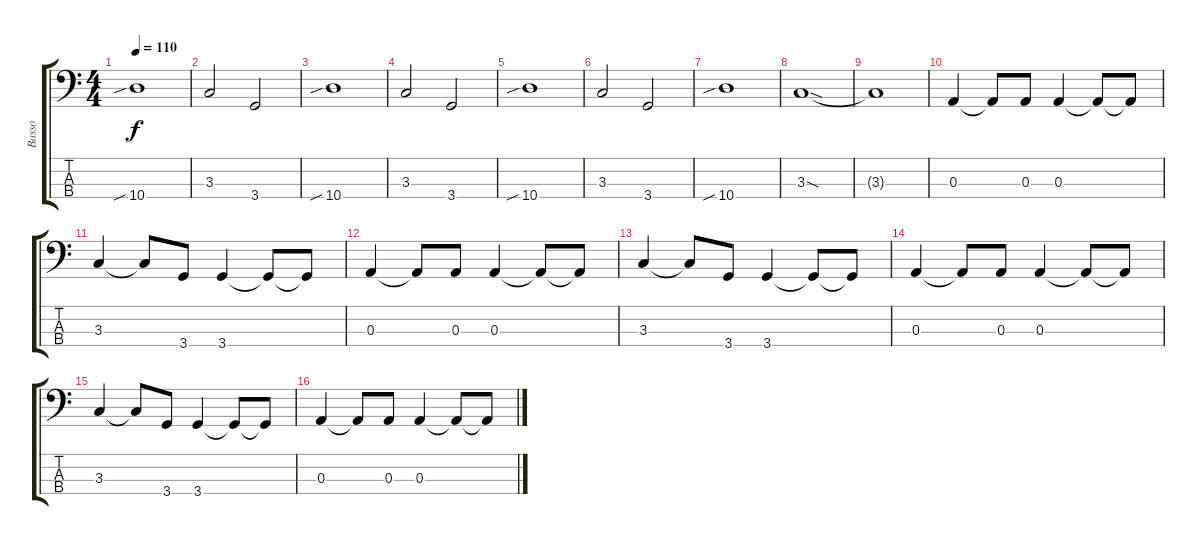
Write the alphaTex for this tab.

\track ("Basso" "Basso") {instrument electricbassfinger}
\staff {score tabs}
\tuning (G2 D2 A1 E1) {hide}
\ts (4 4)
\tempo 110
\clef f4
\ks c
10.4{sib}.1{dy f} |
3.3.2 3.4.2 |
10.4{sib}.1 |
3.3.2 3.4.2 |
10.4{sib}.1 |
3.3.2 3.4.2 |
10.4{sib}.1 |
3.3{sod}.1 |
3.3{t}.1 |
0.3.4 0.3{t}.8 0.3.8 0.3.4 0.3{t}.8 0.3{t}.8 |
3.3.4 3.3{t}.8 3.4.8 3.4.4 3.4{t}.8 3.4{t}.8 |
0.3.4 0.3{t}.8 0.3.8 0.3.4 0.3{t}.8 0.3{t}.8 |
3.3.4 3.3{t}.8 3.4.8 3.4.4 3.4{t}.8 3.4{t}.8 |
0.3.4 0.3{t}.8 0.3.8 0.3.4 0.3{t}.8 0.3{t}.8 |
3.3.4 3.3{t}.8 3.4.8 3.4.4 3.4{t}.8 3.4{t}.8 |
0.3.4 0.3{t}.8 0.3.8 0.3.4 0.3{t}.8 0.3{t}.8
